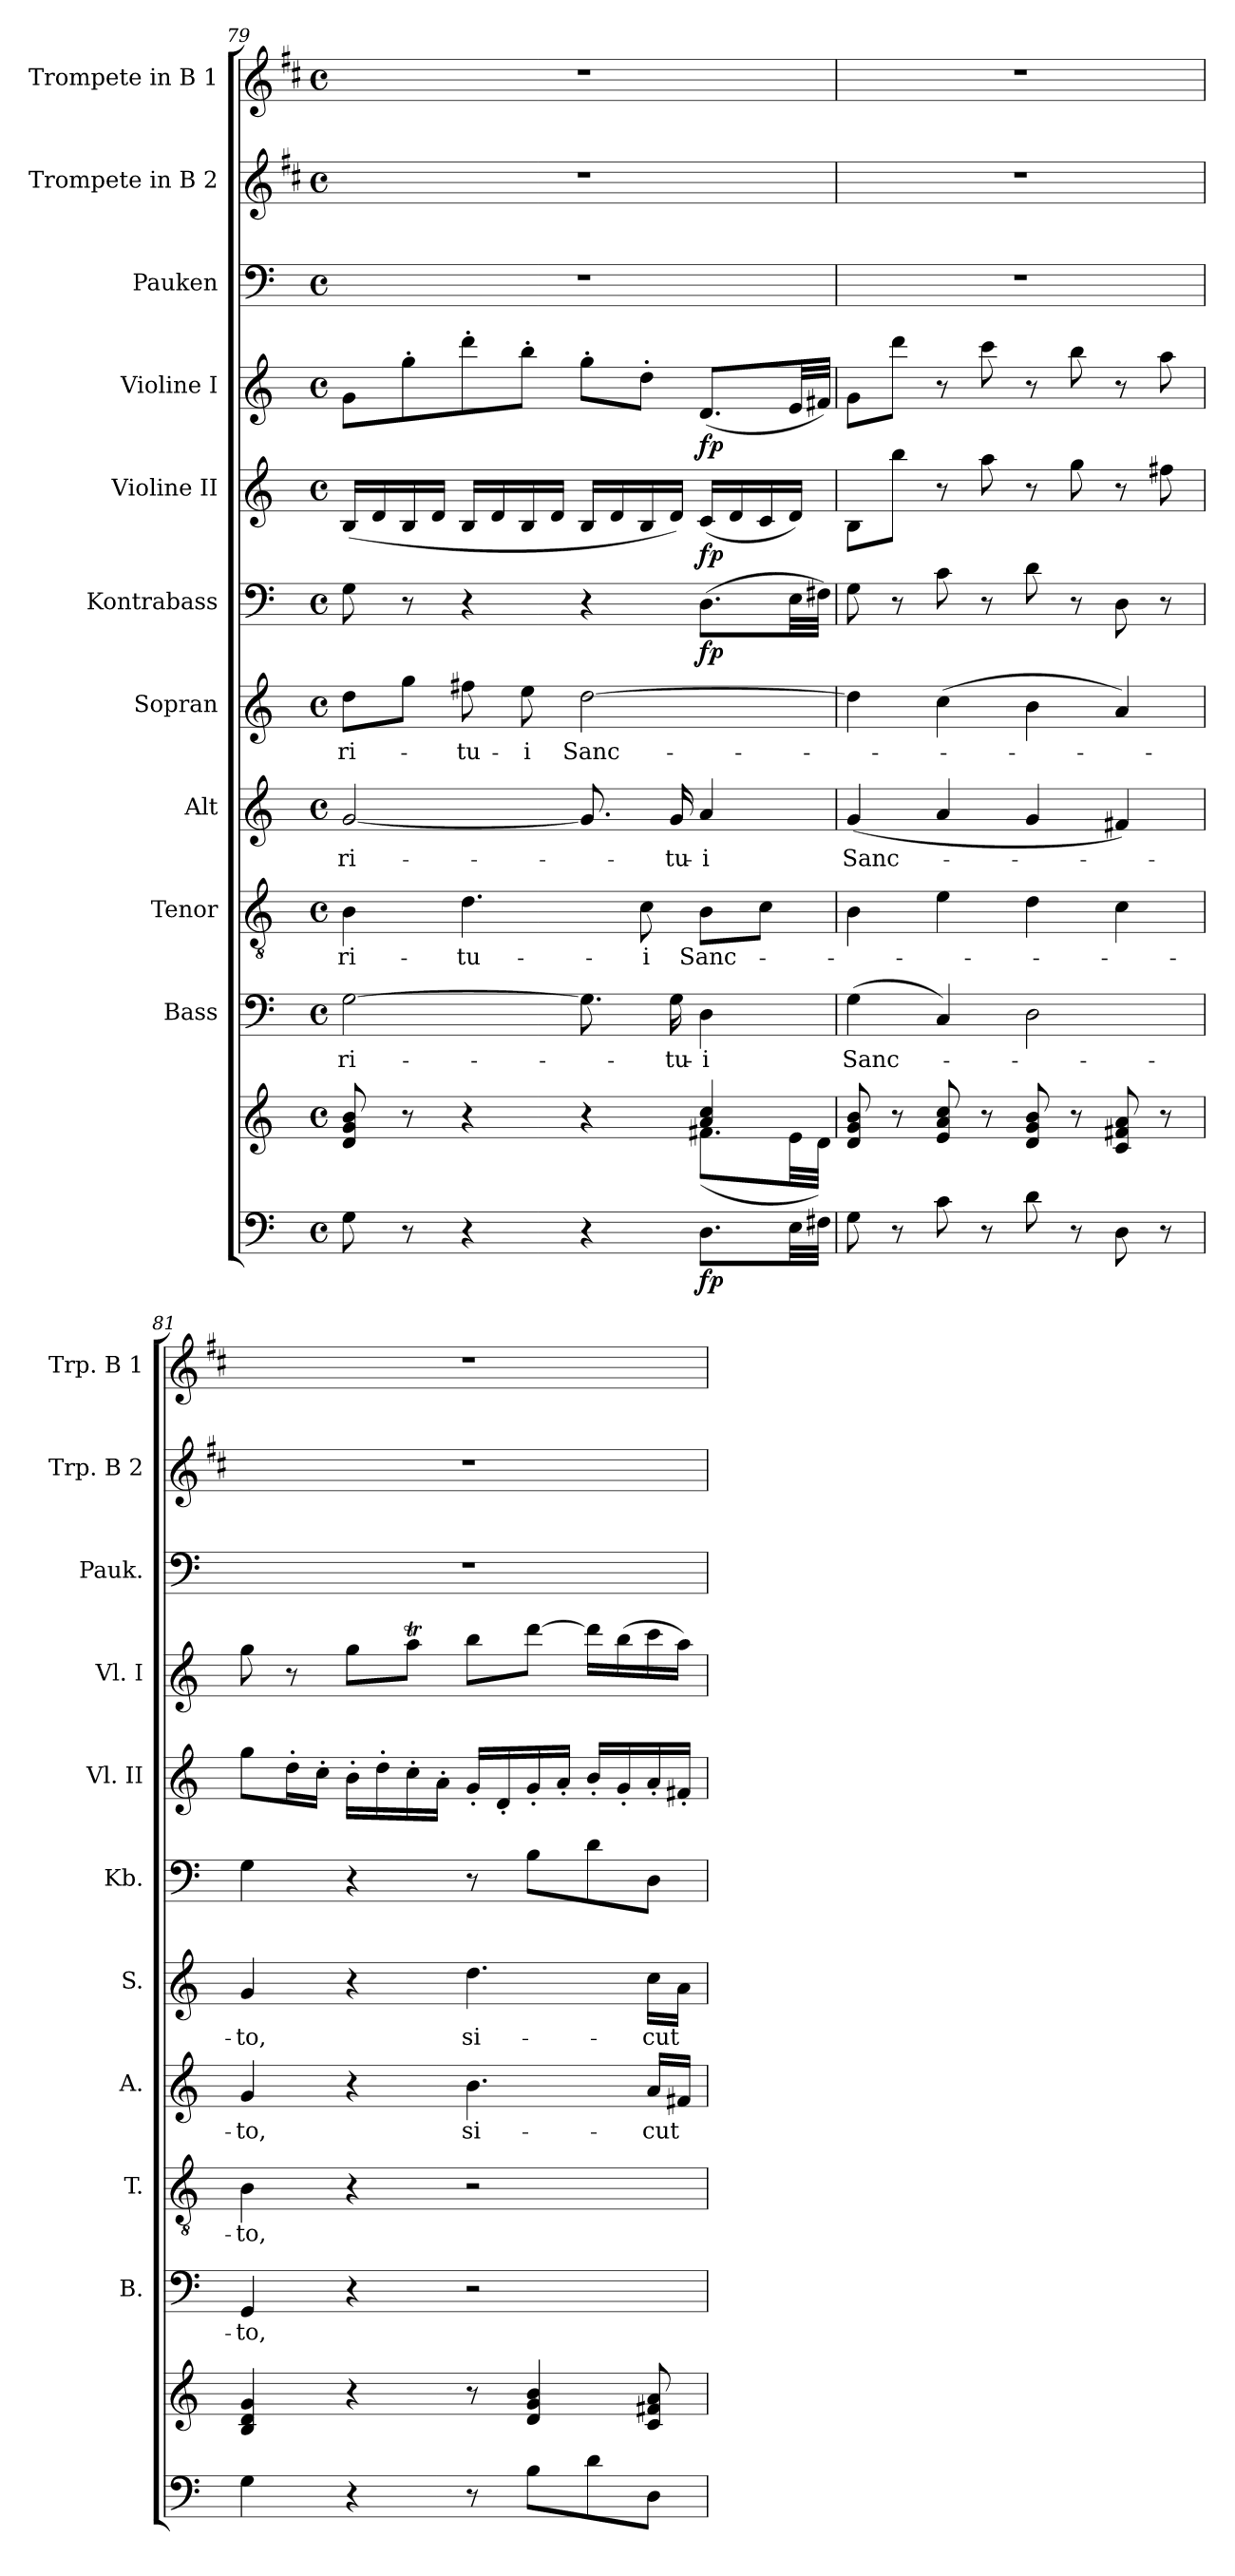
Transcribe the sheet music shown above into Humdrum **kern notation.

**kern	**kern	**dynam	**kern	**text	**kern	**text	**kern	**text	**kern	**text	**kern	**dynam	**kern	**dynam	**kern	**dynam	**kern	**kern	**kern
*part11	*part11	*part11	*part10	*part10	*part9	*part9	*part8	*part8	*part7	*part7	*part6	*part6	*part5	*part5	*part4	*part4	*part3	*part2	*part1
*staff12	*staff11	*staff11/12	*staff10	*staff10	*staff9	*staff9	*staff8	*staff8	*staff7	*staff7	*staff6	*staff6	*staff5	*staff5	*staff4	*staff4	*staff3	*staff2	*staff1
*	*	*	*I"Bass	*	*I"Tenor	*	*I"Alt	*	*I"Sopran	*	*I"Kontrabass	*	*I"Violine II	*	*I"Violine I	*	*I"Pauken	*I"Trompete in B 2	*I"Trompete in B 1
*	*	*	*I'B.	*	*I'T.	*	*I'A.	*	*I'S.	*	*I'Kb.	*	*I'Vl. II	*	*I'Vl. I	*	*I'Pauk.	*I'Trp. B 2	*I'Trp. B 1
!!LO:PB:g=z
*clefF4	*clefG2	*	*clefF4	*	*clefGv2	*	*clefG2	*	*clefG2	*	*clefF4	*	*clefG2	*	*clefG2	*	*clefF4	*clefG2	*clefG2
*	*	*	*	*	*	*	*	*	*	*	*ITrd7c12	*	*	*	*	*	*	*ITrd1c2	*ITrd1c2
*k[]	*k[]	*	*k[]	*	*k[]	*	*k[]	*	*k[]	*	*k[]	*	*k[]	*	*k[]	*	*k[]	*k[]	*k[]
*C:	*C:	*	*C:	*	*C:	*	*C:	*	*C:	*	*C:	*	*C:	*	*C:	*	*C:	*C:	*C:
*M4/4	*M4/4	*	*M4/4	*	*M4/4	*	*M4/4	*	*M4/4	*	*M4/4	*	*M4/4	*	*M4/4	*	*M4/4	*M4/4	*M4/4
*met(c)	*met(c)	*	*met(c)	*	*met(c)	*	*met(c)	*	*met(c)	*	*met(c)	*	*met(c)	*	*met(c)	*	*met(c)	*met(c)	*met(c)
=79	=79	=79	=79	=79	=79	=79	=79	=79	=79	=79	=79	=79	=79	=79	=79	=79	=79	=79	=79
*	*^	*	*	*	*	*	*	*	*	*	*	*	*	*	*	*	*	*	*
!	!	!	!	!	!LO:LY:b	!	!LO:LY:b	!	!LO:LY:b	!	!LO:LY:b	!	!	!	!	!	!	!	!	!
8G\	8d/ 8g/ 8b/	2.ryy	.	[2G\	-ri-	4B\	-ri-	[2g/	-ri-	8dd\L	-ri-	8GG\	.	(<16B/LL	.	8g\L	.	1r	1r	1r
.	.	.	.	.	.	.	.	.	.	.	.	.	.	16d/	.	.	.	.	.	.
8r	8r	.	.	.	.	.	.	.	.	8gg\J	.	8r	.	16B/	.	8gg'>\	.	.	.	.
.	.	.	.	.	.	.	.	.	.	.	.	.	.	16d/JJ	.	.	.	.	.	.
!	!	!	!	!	!	!	!LO:LY:b	!	!	!	!LO:LY:b	!	!	!	!	!	!	!	!	!
4r	4r	.	.	.	.	4.d\	-tu-	.	.	8ff#X\	-tu-	4r	.	16B/LL	.	8ddd'>\	.	.	.	.
.	.	.	.	.	.	.	.	.	.	.	.	.	.	16d/	.	.	.	.	.	.
!	!	!	!	!	!	!	!	!	!	!	!LO:LY:b	!	!	!	!	!	!	!	!	!
.	.	.	.	.	.	.	.	.	.	8ee\	-i	.	.	16B/	.	8bb'>\J	.	.	.	.
.	.	.	.	.	.	.	.	.	.	.	.	.	.	16d/JJ	.	.	.	.	.	.
!	!	!	!	!	!	!	!	!	!	!	!LO:LY:b	!	!	!	!	!	!	!	!	!
4r	4r	.	.	8.G\]	.	.	.	8.g/]	.	[2dd\	Sanc-	4r	.	16B/LL	.	8gg'>\L	.	.	.	.
.	.	.	.	.	.	.	.	.	.	.	.	.	.	16d/	.	.	.	.	.	.
!	!	!	!	!	!	!	!LO:LY:b	!	!	!	!	!	!	!	!	!	!	!	!	!
.	.	.	.	.	.	8c\	-i	.	.	.	.	.	.	16B/	.	8dd'>\J	.	.	.	.
!	!	!	!	!	!LO:LY:b	!	!	!	!LO:LY:b	!	!	!	!	!	!	!	!	!	!	!
.	.	.	.	16G\	-tu-	.	.	16g/	-tu-	.	.	.	.	16d/JJ)	.	.	.	.	.	.
!	!	!	!LO:DY:b=2	!	!LO:LY:b	!	!LO:LY:b	!	!LO:LY:b	!	!	!	!LO:DY:b	!	!LO:DY:b	!	!LO:DY:b	!	!	!
8.D\L	4a/ 4cc/	(<8.f#X\L	fp	4D\	-i	8B\L	Sanc-	4a/	-i	.	.	(>8.DD\L	fp	(<16c/LL	fp	(<8.d/L	fp	.	.	.
.	.	.	.	.	.	.	.	.	.	.	.	.	.	16d/	.	.	.	.	.	.
.	.	.	.	.	.	8c\J	.	.	.	.	.	.	.	16c/	.	.	.	.	.	.
32E\LL	.	32e\LL	.	.	.	.	.	.	.	.	.	32EE\LL	.	16d/JJ)	.	32e/LL	.	.	.	.
32F#X\JJJ	.	32d\JJJ)	.	.	.	.	.	.	.	.	.	32FF#X\JJJ)	.	.	.	32f#X/JJJ)	.	.	.	.
=80	=80	=80	=80	=80	=80	=80	=80	=80	=80	=80	=80	=80	=80	=80	=80	=80	=80	=80	=80	=80
!	!	!	!	!	!LO:LY:b	!	!	!	!LO:LY:b	!	!	!	!	!	!	!	!	!	!	!
*	*v	*v	*	*	*	*	*	*	*	*	*	*	*	*	*	*	*	*	*	*
8G\	8d/ 8g/ 8b/	.	(>4G\	Sanc-	4B\	.	(<4g/	Sanc-	4dd\]	.	8GG\	.	8B\L	.	8g\L	.	1r	1r	1r
8r	8r	.	.	.	.	.	.	.	.	.	8r	.	8bb\J	.	8ddd\J	.	.	.	.
8c\	8e/ 8a/ 8cc/	.	4C/)	.	4e\	.	4a/	.	(>4cc\	.	8C\	.	8r	.	8r	.	.	.	.
8r	8r	.	.	.	.	.	.	.	.	.	8r	.	8aa\	.	8ccc\	.	.	.	.
8d\	8d/ 8g/ 8b/	.	2D\	.	4d\	.	4g/	.	4b\	.	8D\	.	8r	.	8r	.	.	.	.
8r	8r	.	.	.	.	.	.	.	.	.	8r	.	8gg\	.	8bb\	.	.	.	.
8D\	8c/ 8f#X/ 8a/	.	.	.	4c\	.	4f#X/)	.	4a/)	.	8DD\	.	8r	.	8r	.	.	.	.
8r	8r	.	.	.	.	.	.	.	.	.	8r	.	8ff#X\	.	8aa\	.	.	.	.
=81	=81	=81	=81	=81	=81	=81	=81	=81	=81	=81	=81	=81	=81	=81	=81	=81	=81	=81	=81
!	!	!	!	!LO:LY:b	!	!LO:LY:b	!	!LO:LY:b	!	!LO:LY:b	!	!	!	!	!	!	!	!	!
4G\	4B/ 4d/ 4g/	.	4GG/	-to,	4B\	-to,	4g/	-to,	4g/	-to,	4GG\	.	8gg\L	.	8gg\	.	1r	1r	1r
.	.	.	.	.	.	.	.	.	.	.	.	.	16dd'>\L	.	8r	.	.	.	.
.	.	.	.	.	.	.	.	.	.	.	.	.	16cc'>\JJ	.	.	.	.	.	.
4r	4r	.	4r	.	4r	.	4r	.	4r	.	4r	.	16b'>\LL	.	8gg\L	.	.	.	.
.	.	.	.	.	.	.	.	.	.	.	.	.	16dd'>\	.	.	.	.	.	.
.	.	.	.	.	.	.	.	.	.	.	.	.	16cc'>\	.	8aaT\J	.	.	.	.
.	.	.	.	.	.	.	.	.	.	.	.	.	16a'>\JJ	.	.	.	.	.	.
!	!	!	!	!	!	!	!	!LO:LY:b	!	!LO:LY:b	!	!	!	!	!	!	!	!	!
8r	8r	.	2r	.	2r	.	4.b\	si-	4.dd\	si-	8r	.	16g'</LL	.	8bb\L	.	.	.	.
.	.	.	.	.	.	.	.	.	.	.	.	.	16d'</	.	.	.	.	.	.
8B\L	4d/ 4g/ 4b/	.	.	.	.	.	.	.	.	.	8BB\L	.	16g'</	.	[8ddd\J	.	.	.	.
.	.	.	.	.	.	.	.	.	.	.	.	.	16a'</JJ	.	.	.	.	.	.
8d\	.	.	.	.	.	.	.	.	.	.	8D\	.	16b'</LL	.	16ddd\LL]	.	.	.	.
.	.	.	.	.	.	.	.	.	.	.	.	.	16g'</	.	(>16bb\	.	.	.	.
!	!	!	!	!	!	!	!	!LO:LY:b	!	!LO:LY:b	!	!	!	!	!	!	!	!	!
8D\J	8c/ 8f#X/ 8a/	.	.	.	.	.	16a/LL	-cut	16cc\LL	-cut	8DD\J	.	16a'</	.	16ccc\	.	.	.	.
.	.	.	.	.	.	.	16f#X/JJ	.	16a\JJ	.	.	.	16f#X'</JJ	.	16aa\JJ)	.	.	.	.
=	=	=	=	=	=	=	=	=	=	=	=	=	=	=	=	=	=	=	=
*-	*-	*-	*-	*-	*-	*-	*-	*-	*-	*-	*-	*-	*-	*-	*-	*-	*-	*-	*-
